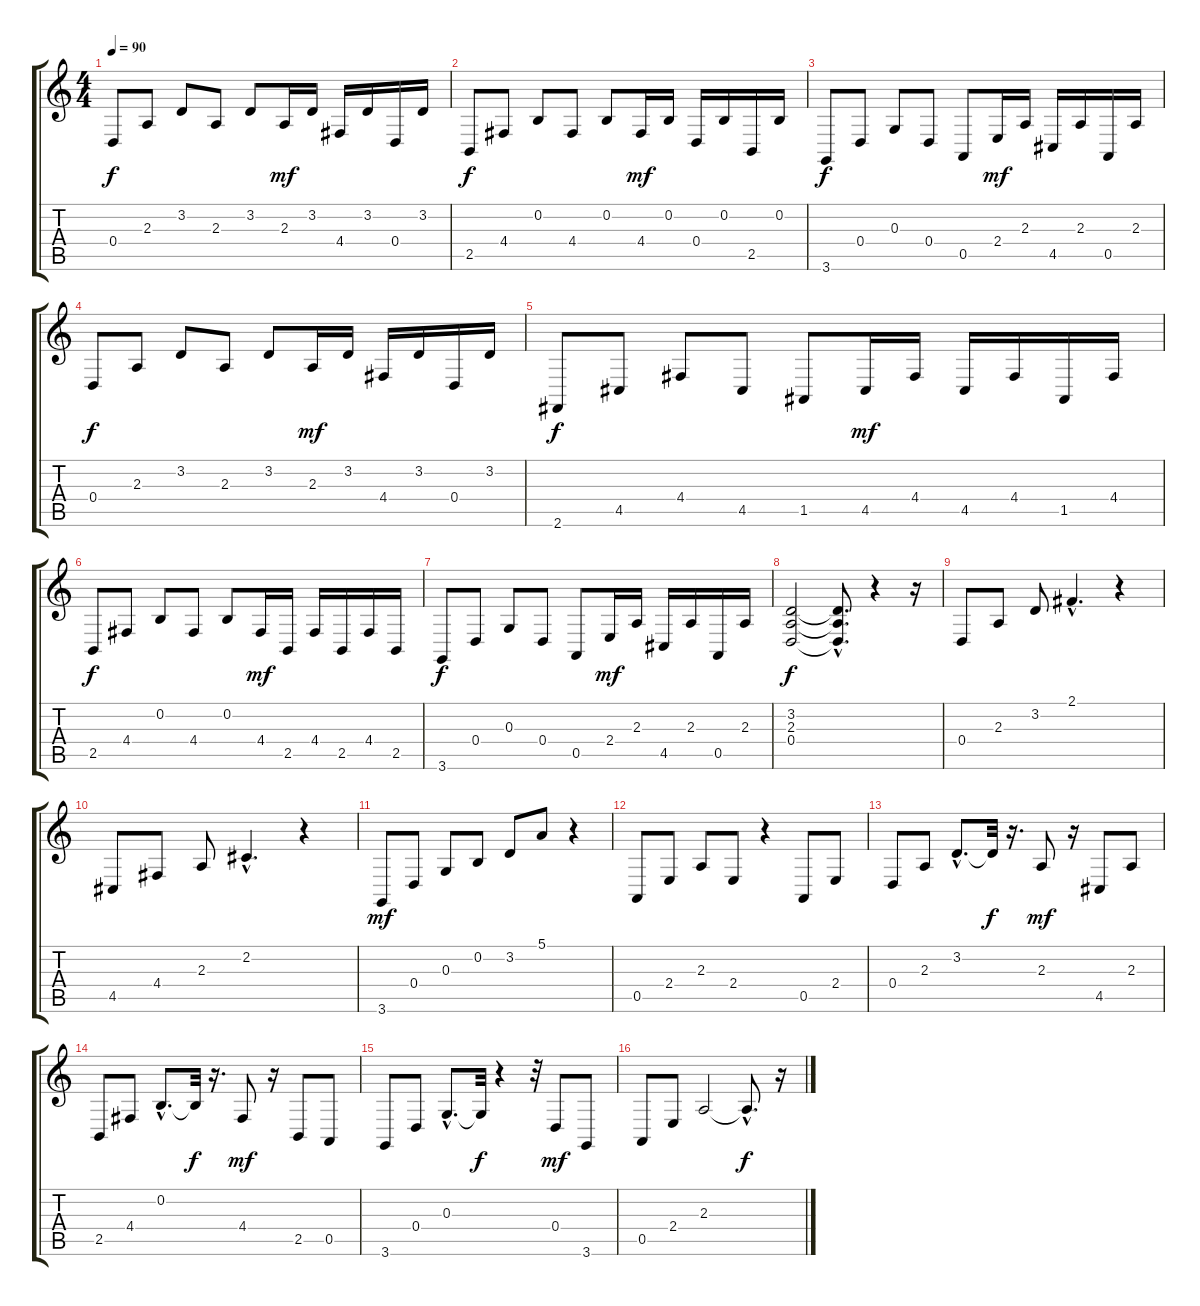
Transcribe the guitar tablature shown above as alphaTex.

\track "" {instrument acousticgrandpiano}
\staff {score tabs}
\tuning (E4 B3 G3 D3 A2 E2) {hide}
\ts (4 4)
\tempo 90
\clef g2
\ks c
0.4.8{dy f} 2.3.8 3.2.8 2.3.8 3.2.8 2.3.16{dy mf} 3.2.16 4.4.16 3.2.16 0.4.16 3.2.16 |
2.5.8{dy f} 4.4.8 0.2.8 4.4.8 0.2.8 4.4.16{dy mf} 0.2.16 0.4.16 0.2.16 2.5.16 0.2.16 |
3.6.8{dy f} 0.4.8 0.3.8 0.4.8 0.5.8 2.4.16{dy mf} 2.3.16 4.5.16 2.3.16 0.5.16{balance 4} 2.3.16 |
0.4.8{dy f balance 8} 2.3.8{balance 9} 3.2.8{balance 11} 2.3.8{balance 12} 3.2.8 2.3.16{dy mf} 3.2.16 4.4.16{balance 10} 3.2.16 0.4.16 3.2.16 |
2.6.8{dy f balance 12} 4.5.8{balance 14} 4.4.8{balance 13} 4.5.8{balance 12} 1.5.8{balance 12} 4.5.16{dy mf balance 10} 4.4.16 4.5.16{balance 9} 4.4.16 1.5.16{balance 8} 4.4.16 |
2.5.8{dy f balance 6} 4.4.8{balance 4} 0.2.8{balance 2} 4.4.8{balance 1} 0.2.8{balance 2} 4.4.16{dy mf balance 4} 2.5.16 4.4.16{balance 4} 2.5.16 4.4.16{balance 7} 2.5.16 |
3.6.8{dy f balance 9} 0.4.8{balance 9} 0.3.8 0.4.8 0.5.8 2.4.16{dy mf} 2.3.16 4.5.16 2.3.16 0.5.16 2.3.16 |
(3.2 2.3 0.4).2{dy f} (3.2{hac t} 2.3{hac t} 0.4{hac t}).8{d} r.4 r.16 |
0.4.8 2.3.8 3.2.8 2.1{hac}.4{d} r.4 |
4.5.8 4.4.8 2.3.8 2.2{hac}.4{d} r.4 |
3.6.8{dy mf} 0.4.8 0.3.8 0.2.8 3.2.8 5.1.8 r.4 |
0.5.8 2.4.8 2.3.8 2.4.8 r.4 0.5.8 2.4.8 |
0.4.8 2.3.8 3.2{hac}.8{d} 3.2{t}.32{dy f} r.16{d} 2.3.8{dy mf} r.16 4.5.8 2.3.8 |
2.5.8 4.4.8 0.2{hac}.8{d} 0.2{t}.32{dy f} r.16{d} 4.4.8{dy mf} r.16 2.5.8 0.5.8 |
3.6.8 0.4.8 0.3{hac}.8{d} 0.3{t}.32{dy f} r.4 r.32 0.4.8{dy mf} 3.6.8 |
0.5.8 2.4.8 2.3.2 2.3{hac t}.8{d dy f} r.16
